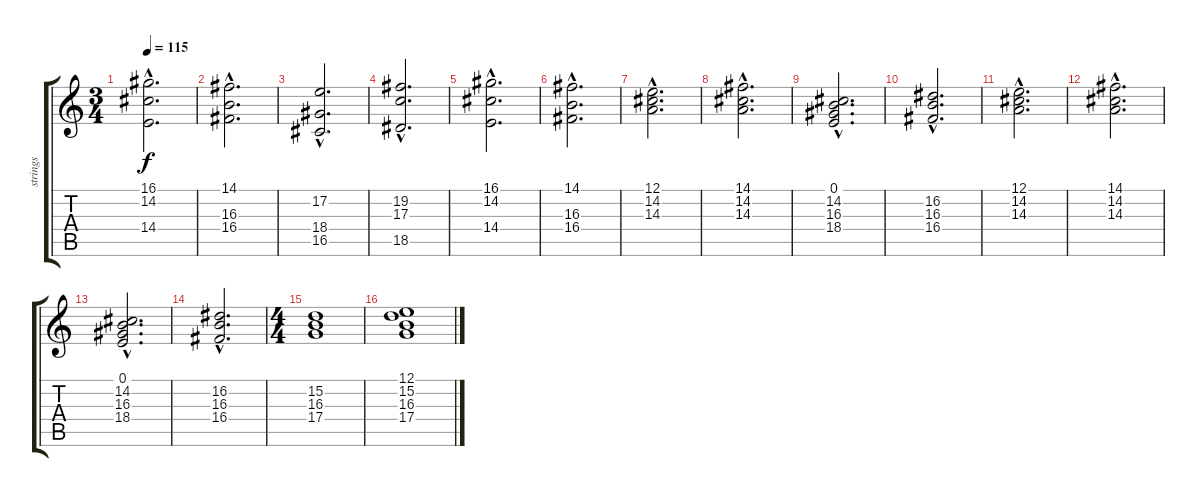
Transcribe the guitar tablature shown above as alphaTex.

\track ("strings" "strings") {instrument synthstrings2}
\staff {score tabs}
\tuning (E4 B3 G3 D3 A2 E2) {hide}
\ts (3 4)
\tempo 115
\clef g2
\ks c
(16.1{hac} 14.2{hac} 14.4{hac}).2{d dy f} |
(14.1{hac} 16.3{hac} 16.4{hac}).2{d} |
(17.2{hac} 18.4{hac} 16.5{hac}).2{d} |
(19.2{hac} 17.3{hac} 18.5{hac}).2{d} |
(16.1{hac} 14.2{hac} 14.4{hac}).2{d} |
(14.1{hac} 16.3{hac} 16.4{hac}).2{d} |
(12.1{hac} 14.2{hac} 14.3{hac}).2{d} |
(14.1{hac} 14.2{hac} 14.3{hac}).2{d} |
(0.1{hac} 14.2{hac} 16.3{hac} 18.4{hac}).2{d} |
(16.2{hac} 16.3{hac} 16.4{hac}).2{d} |
(12.1{hac} 14.2{hac} 14.3{hac}).2{d} |
(14.1{hac} 14.2{hac} 14.3{hac}).2{d} |
(0.1{hac} 14.2{hac} 16.3{hac} 18.4{hac}).2{d} |
(16.2{hac} 16.3{hac} 16.4{hac}).2{d} |
\ts (4 4)
(15.2 16.3 17.4).1 |
(12.1 15.2 16.3 17.4).1
